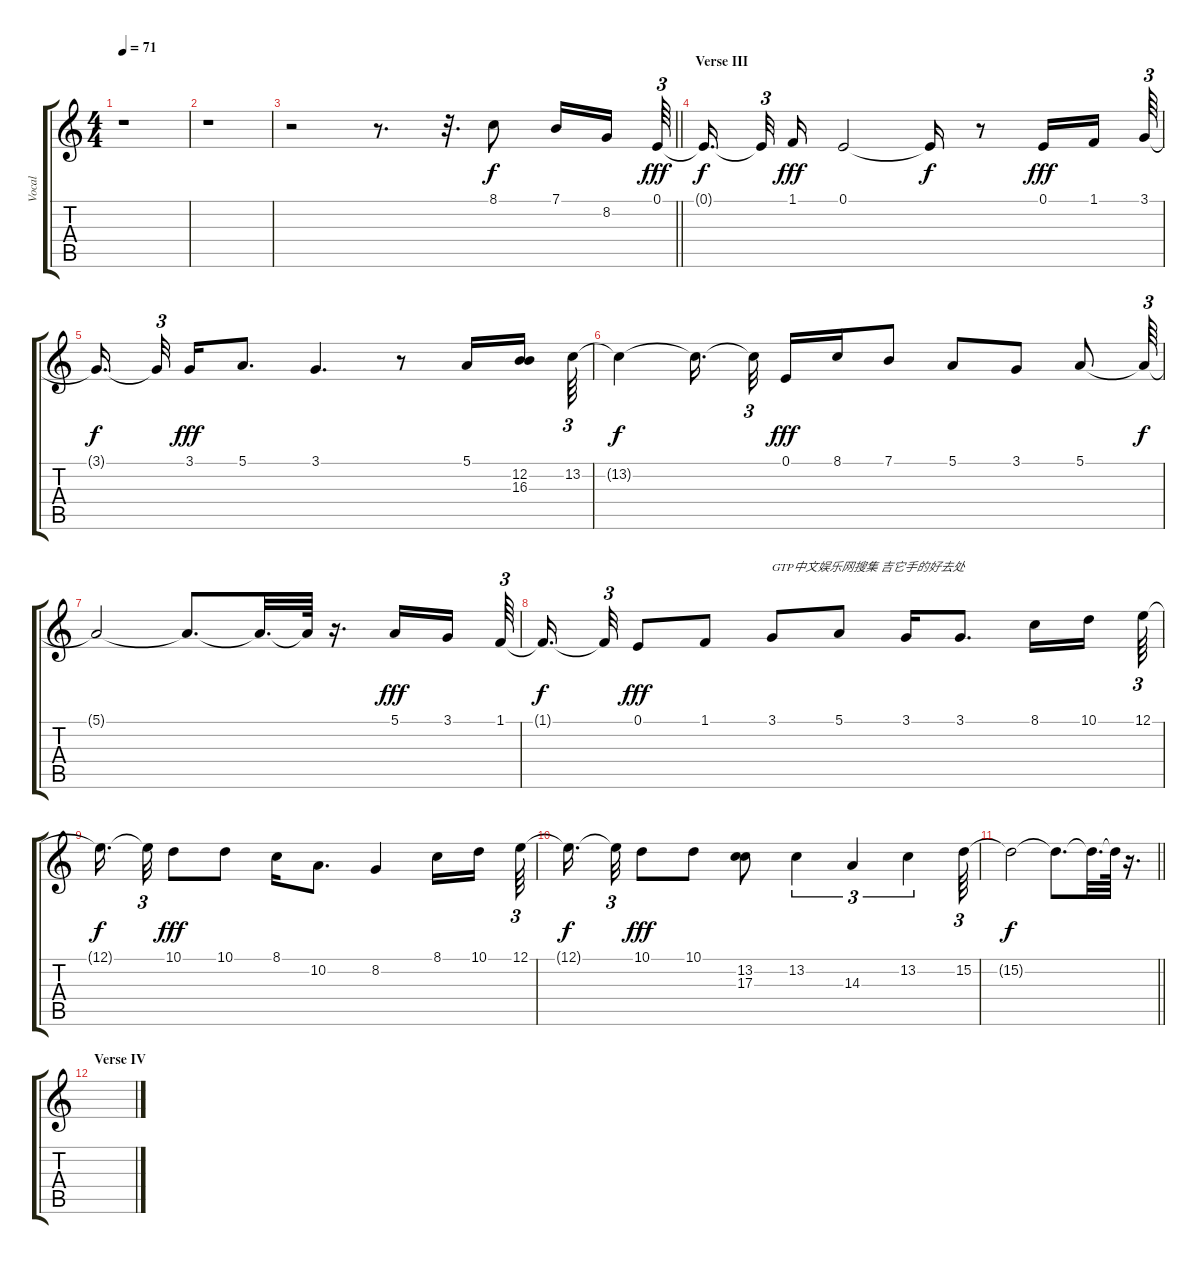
\track ("Vocal" "Vocal") {instrument synthbrass1}
\staff {score tabs}
\tuning (E4 B3 G3 D3 A2 E2) {hide}
\ts (4 4)
\tempo 71
\clef g2
\ks c
r.1{dy f} |
r.1 |
\barLineRight lightlight
r.2 r.8{d} r.32{d} 8.1.8 7.1.16 8.2.16{beam splitsecondary} 0.1.64{tu (3 2) dy fff} |
\section ("" "Verse III")
0.1{t}.16{d dy f beam splitsecondary} 0.1{t}.32{tu (3 2)} 1.1.16{dy fff} 0.1.2 0.1{t}.16{dy f} r.8 0.1.16{dy fff} 1.1.16{beam splitsecondary} 3.1.64{tu (3 2)} |
3.1{t}.16{d dy f beam splitsecondary} 3.1{t}.32{tu (3 2) beam splitsecondary} 3.1.16{dy fff} 5.1.8{d} 3.1.4{d} r.8 5.1.16 (12.2 16.3).16{beam splitsecondary} 13.2.64{tu (3 2)} |
13.2{t}.4{dy f} 13.2{t}.16{d beam splitsecondary} 13.2{t}.32{tu (3 2) beam splitsecondary} 0.1.16{dy fff} 8.1.16 7.1.8 5.1.8 3.1.8 5.1.8 5.1{t}.64{tu (3 2) dy f} |
5.1{t}.2 5.1{t}.8{d} 5.1{t}.32{d} 5.1{t}.64 r.16{d} 5.1.16{dy fff} 3.1.16{beam splitsecondary} 1.1.64{tu (3 2)} |
1.1{t}.16{d dy f beam splitsecondary} 1.1{t}.32{tu (3 2)} 0.1.8{dy fff} 1.1.8 3.1.8{txt "GTP中文娱乐网搜集 吉它手的好去处"} 5.1.8 3.1.16 3.1.8{d} 8.1.16 10.1.16{beam splitsecondary} 12.1.64{tu (3 2)} |
12.1{t}.16{d dy f beam splitsecondary} 12.1{t}.32{tu (3 2)} 10.1.8{dy fff} 10.1.8 8.1.16 10.2.8{d} 8.2.4 8.1.16 10.1.16{beam splitsecondary} 12.1.64{tu (3 2)} |
12.1{t}.16{d dy f beam splitsecondary} 12.1{t}.32{tu (3 2)} 10.1.8{dy fff} 10.1.8 (13.2 17.3).8 13.2.4{tu (3 2)} 14.3.4{tu (3 2)} 13.2.4{tu (3 2)} 15.2.64{tu (3 2)} |
\barLineRight lightlight
15.2{t}.2{dy f} 15.2{t}.8{d} 15.2{t}.32{d} 15.2{t}.64 r.16{d} |
\section ("" "Verse IV")
